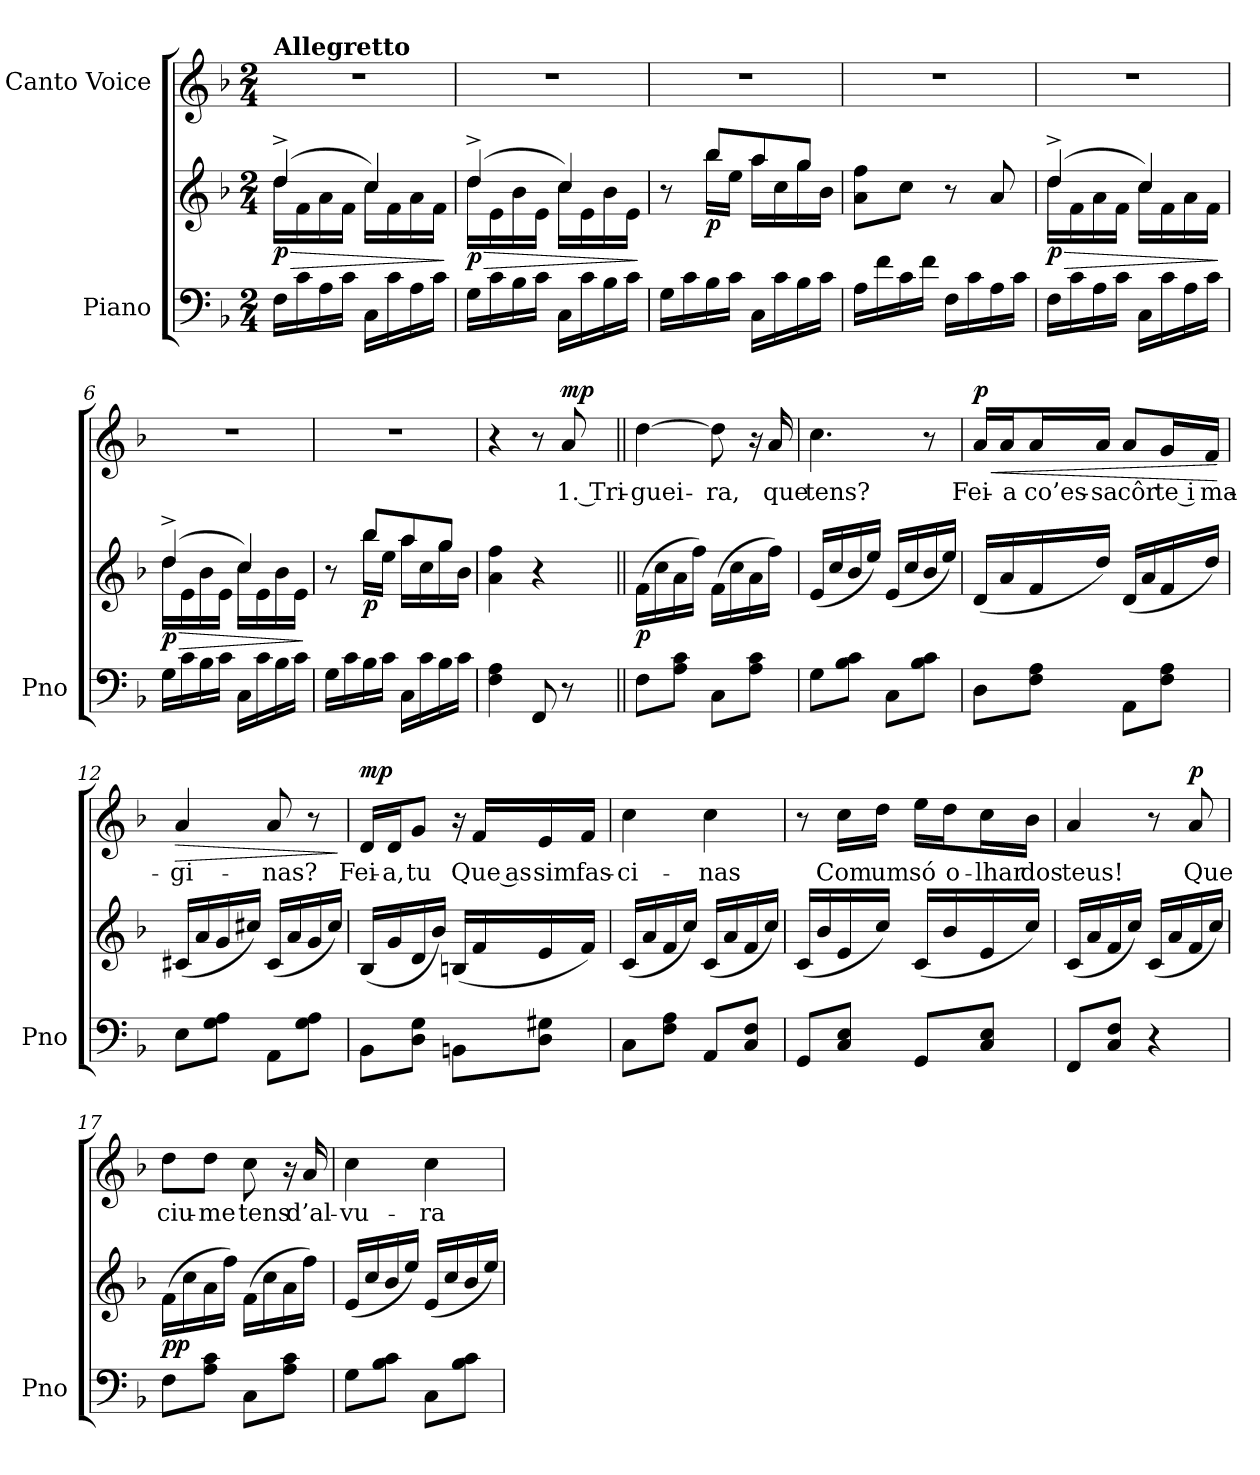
**kern	**kern	**dynam	**kern	**text	**dynam
*part2	*part2	*part2	*part1	*part1	*part1
*staff3	*staff2	*staff2/3	*staff1	*staff1	*staff1
*I"Piano	*	*	*I"Canto Voice	*	*
*I'Pno	*	*	*	*	*
*clefF4	*clefG2	*	*clefG2	*	*
*k[b-]	*k[b-]	*	*k[b-]	*	*
*M2/4	*M2/4	*	*M2/4	*	*
=1	=1	=1	=1	=1	=1
!	!	!	!LO:TX:a:B:t=Allegretto	!	!
!	!	!LO:HP:b	!	!	!
*	*^	*	*	*	*
!	!	!	!LO:DY:n=1:b	!	!	!
16F\LL	(>4dd^/	16dd\LL	> p	2r	.	.
16c\	.	16f\	.	.	.	.
16A\	.	16a\	.	.	.	.
16c\JJ	.	16f\JJ	.	.	.	.
16C\LL	4cc/)	16cc\LL	.	.	.	.
16c\	.	16f\	.	.	.	.
16A\	.	16a\	.	.	.	.
16c\JJ	.	16f\JJ	.	.	.	.
*	*v	*v	*	*	*	*
.	.	]	.	.	.
=2	=2	=2	=2	=2	=2
!	!	!LO:HP:b	!	!	!
*	*^	*	*	*	*
!	!	!	!LO:DY:n=1:b	!	!	!
16G\LL	(>4dd^/	16dd\LL	> p	2r	.	.
16c\	.	16e\	.	.	.	.
16B-\	.	16b-\	.	.	.	.
16c\JJ	.	16e\JJ	.	.	.	.
16C\LL	4cc/)	16cc\LL	.	.	.	.
16c\	.	16e\	.	.	.	.
16B-\	.	16b-\	.	.	.	.
16c\JJ	.	16e\JJ	.	.	.	.
*	*v	*v	*	*	*	*
.	.	]	.	.	.
=3	=3	=3	=3	=3	=3
*	*^	*	*	*	*
16G\LL	8r	8ryy	.	2r	.	.
16c\	.	.	.	.	.	.
!	!	!	!LO:DY:b	!	!	!
16B-\	8bb-/L	16bb-\LL	p	.	.	.
16c\JJ	.	16ee\JJ	.	.	.	.
16C\LL	8aa/	16aa\LL	.	.	.	.
16c\	.	16cc\	.	.	.	.
16B-\	8gg/J	16gg\	.	.	.	.
16c\JJ	.	16b-\JJ	.	.	.	.
*	*v	*v	*	*	*	*
=4	=4	=4	=4	=4	=4
16A\LL	8a\ 8ff\L	.	2r	.	.
16f\	.	.	.	.	.
16c\	8cc\J	.	.	.	.
16f\JJ	.	.	.	.	.
16F\LL	8r	.	.	.	.
16c\	.	.	.	.	.
16A\	8a/	.	.	.	.
16c\JJ	.	.	.	.	.
=5	=5	=5	=5	=5	=5
!	!	!LO:HP:b	!	!	!
*	*^	*	*	*	*
!	!	!	!LO:DY:n=1:b	!	!	!
16F\LL	(>4dd^/	16dd\LL	> p	2r	.	.
16c\	.	16f\	.	.	.	.
16A\	.	16a\	.	.	.	.
16c\JJ	.	16f\JJ	.	.	.	.
16C\LL	4cc/)	16cc\LL	.	.	.	.
16c\	.	16f\	.	.	.	.
16A\	.	16a\	.	.	.	.
16c\JJ	.	16f\JJ	.	.	.	.
*	*v	*v	*	*	*	*
.	.	]	.	.	.
!!LO:LB:g=z
=6	=6	=6	=6	=6	=6
!	!	!LO:HP:b	!	!	!
*	*^	*	*	*	*
!	!	!	!LO:DY:n=1:b	!	!	!
16G\LL	(>4dd^/	16dd\LL	> p	2r	.	.
16c\	.	16e\	.	.	.	.
16B-\	.	16b-\	.	.	.	.
16c\JJ	.	16e\JJ	.	.	.	.
16C\LL	4cc/)	16cc\LL	.	.	.	.
16c\	.	16e\	.	.	.	.
16B-\	.	16b-\	.	.	.	.
16c\JJ	.	16e\JJ	.	.	.	.
*	*v	*v	*	*	*	*
.	.	]	.	.	.
=7	=7	=7	=7	=7	=7
*	*^	*	*	*	*
16G\LL	8r	8ryy	.	2r	.	.
16c\	.	.	.	.	.	.
!	!	!	!LO:DY:b	!	!	!
16B-\	8bb-/L	16bb-\LL	p	.	.	.
16c\JJ	.	16ee\JJ	.	.	.	.
16C\LL	8aa/	16aa\LL	.	.	.	.
16c\	.	16cc\	.	.	.	.
16B-\	8gg/J	16gg\	.	.	.	.
16c\JJ	.	16b-\JJ	.	.	.	.
*	*v	*v	*	*	*	*
=8	=8	=8	=8	=8	=8
4F\ 4A\	4a\ 4ff\	.	4r	.	.
8FF/	4r	.	8r	.	.
!	!	!	!	!LO:LY:b	!LO:DY:a
8r	.	.	8a/	1. Tri-	mp
=9||	=9||	=9||	=9||	=9||	=9||
!	!	!LO:DY:b	!	!LO:LY:b	!
8F\L	(>16f\LL	p	[4dd\	-guei-	.
.	16cc\	.	.	.	.
8A\ 8c\J	16a\	.	.	.	.
.	16ff\JJ)	.	.	.	.
!	!	!	!	!LO:LY:b	!
8C\L	(>16f\LL	.	8dd\]	-ra,	.
.	16cc\	.	.	.	.
8A\ 8c\J	16a\	.	16r	.	.
!	!	!	!	!LO:LY:b	!
.	16ff\JJ)	.	16a/	que	.
=10	=10	=10	=10	=10	=10
!	!	!	!	!LO:LY:b	!
8G\L	(<16e/LL	.	4.cc\	tens?	.
.	16cc/	.	.	.	.
8B-\ 8c\J	16b-/	.	.	.	.
.	16ee/JJ)	.	.	.	.
8C\L	(<16e/LL	.	.	.	.
.	16cc/	.	.	.	.
8B-\ 8c\J	16b-/	.	8r	.	.
.	16ee/JJ)	.	.	.	.
!!LO:LB:g=z
=11	=11	=11	=11	=11	=11
!	!	!	!	!LO:LY:b	!LO:HP:b
!	!	!	!	!	!LO:DY:n=1:a
8D\L	(<16d/LL	.	16a/LL	Fei-	< p
!	!	!	!	!LO:LY:b	!
.	16a/	.	16a/J	-a	.
!	!	!	!	!LO:LY:b	!
8F\ 8A\J	16f/	.	16a/L	co’es-	.
!	!	!	!	!LO:LY:b	!
.	16dd/JJ)	.	16a/JJ	-sa	.
!	!	!	!	!LO:LY:b	!
8AA\L	(<16d/LL	.	8a/L	côr	.
.	16a/	.	.	.	.
!	!	!	!	!LO:LY:b	!
8F\ 8A\J	16f/	.	16g/L	te i	.
!	!	!	!	!LO:LY:b	!
.	16dd/JJ)	.	16f/JJ	-ma-	.
.	.	.	.	.	[
=12	=12	=12	=12	=12	=12
!	!	!	!	!LO:LY:b	!LO:HP:b
8E\L	(<16c#X/LL	.	4a/	-gi-	>
.	16a/	.	.	.	.
8G\ 8A\J	16g/	.	.	.	.
.	16cc#X/JJ)	.	.	.	.
!	!	!	!	!LO:LY:b	!
8AA\L	(<16c#/LL	.	8a/	-nas?	.
.	16a/	.	.	.	.
8G\ 8A\J	16g/	.	8r	.	.
.	16cc#/JJ)	.	.	.	.
.	.	.	.	.	]
=13	=13	=13	=13	=13	=13
!	!	!	!	!LO:LY:b	!LO:DY:a
8BB-\L	(<16B-/LL	.	16d/LL	Fei-	mp
!	!	!	!	!LO:LY:b	!
.	16g/	.	16d/J	-a,	.
!	!	!	!	!LO:LY:b	!
8D\ 8G\J	16d/	.	8g/J	tu	.
.	16b-/JJ)	.	.	.	.
8BBn\L	(<16Bn/LL	.	16r	.	.
!	!	!	!	!LO:LY:b	!
.	16f/	.	16f/LL	Que as	.
!	!	!	!	!LO:LY:b	!
8D\ 8G#X\J	16e/	.	16e/	-sim	.
!	!	!	!	!LO:LY:b	!
.	16f/JJ)	.	16f/JJ	fas-	.
=14	=14	=14	=14	=14	=14
!	!	!	!	!LO:LY:b	!
8C\L	(<16c/LL	.	4cc\	-ci-	.
.	16a/	.	.	.	.
8F\ 8A\J	16f/	.	.	.	.
.	16cc/JJ)	.	.	.	.
!	!	!	!	!LO:LY:b	!
8AA/L	(<16c/LL	.	4cc\	-nas	.
.	16a/	.	.	.	.
8C/ 8F/J	16f/	.	.	.	.
.	16cc/JJ)	.	.	.	.
!!LO:LB:g=z
=15	=15	=15	=15	=15	=15
8GG/L	(<16c/LL	.	8r	.	.
.	16b-/	.	.	.	.
!	!	!	!	!LO:LY:b	!
8C/ 8E/J	16e/	.	16cc\LL	Com	.
!	!	!	!	!LO:LY:b	!
.	16cc/JJ)	.	16dd\JJ	um	.
!	!	!	!	!LO:LY:b	!
8GG/L	(<16c/LL	.	16ee\LL	só	.
!	!	!	!	!LO:LY:b	!
.	16b-/	.	16dd\J	o-	.
!	!	!	!	!LO:LY:b	!
8C/ 8E/J	16e/	.	16cc\L	-lhar	.
!	!	!	!	!LO:LY:b	!
.	16cc/JJ)	.	16b-\JJ	dos	.
=16	=16	=16	=16	=16	=16
!	!	!	!	!LO:LY:b	!
8FF/L	(<16c/LL	.	4a/	teus!	.
.	16a/	.	.	.	.
8C/ 8F/J	16f/	.	.	.	.
.	16cc/JJ)	.	.	.	.
4r	(<16c/LL	.	8r	.	.
.	16a/	.	.	.	.
!	!	!	!	!LO:LY:b	!LO:DY:a
.	16f/	.	8a/	Que	p
.	16cc/JJ)	.	.	.	.
=17	=17	=17	=17	=17	=17
!	!	!LO:DY:b	!	!LO:LY:b	!
8F\L	(>16f\LL	pp	8dd\L	ciu-	.
.	16cc\	.	.	.	.
!	!	!	!	!LO:LY:b	!
8A\ 8c\J	16a\	.	8dd\J	-me	.
.	16ff\JJ)	.	.	.	.
!	!	!	!	!LO:LY:b	!
8C\L	(>16f\LL	.	8cc\	tens	.
.	16cc\	.	.	.	.
8A\ 8c\J	16a\	.	16r	.	.
!	!	!	!	!LO:LY:b	!
.	16ff\JJ)	.	16a/	d’al-	.
=18	=18	=18	=18	=18	=18
!	!	!	!	!LO:LY:b	!
8G\L	(<16e/LL	.	4cc\	-vu-	.
.	16cc/	.	.	.	.
8B-\ 8c\J	16b-/	.	.	.	.
.	16ee/JJ)	.	.	.	.
!	!	!	!	!LO:LY:b	!
8C\L	(<16e/LL	.	4cc\	-ra	.
.	16cc/	.	.	.	.
8B-\ 8c\J	16b-/	.	.	.	.
.	16ee/JJ)	.	.	.	.
=	=	=	=	=	=
*-	*-	*-	*-	*-	*-
